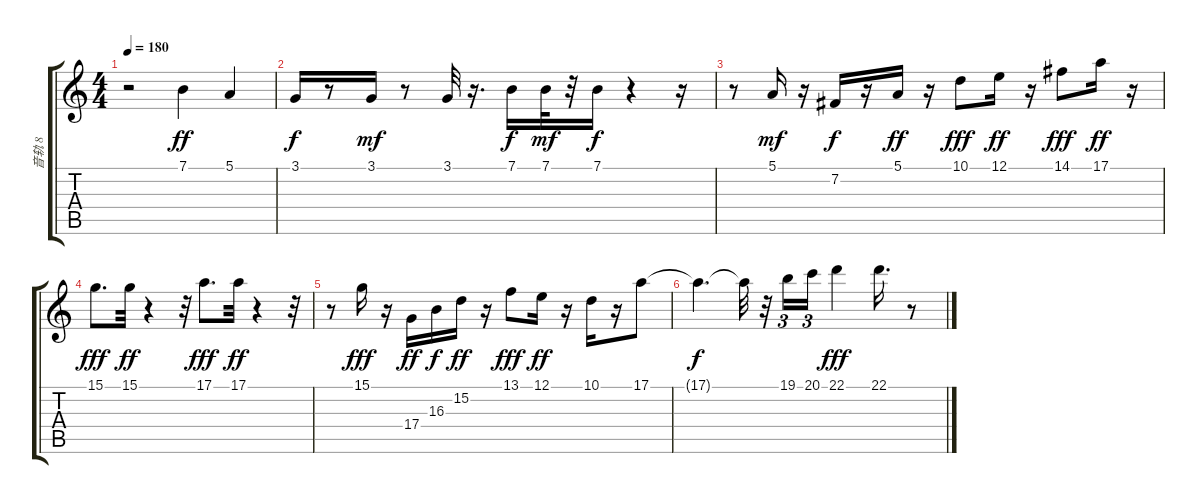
\track ("音轨 8" "音轨 8") {instrument brasssection}
\staff {score tabs}
\tuning (E4 B3 G3 D3 A2 E2) {hide}
\ts (4 4)
\tempo 180
\clef g2
\ks c
r.2{dy f} 7.1.4{dy ff} 5.1.4 |
3.1.16{dy f} r.8 3.1.16{dy mf} r.8 3.1.32 r.16{d} 7.1.16{dy f} 7.1.32{dy mf} r.32 7.1.16{dy f} r.4 r.16 |
r.8 5.1.16{dy mf} r.16 7.2.16{dy f} r.16 5.1.16{dy ff} r.16 10.1.8{dy fff} 12.1.16{dy ff} r.16 14.1.8{dy fff} 17.1.16{dy ff} r.16 |
15.1.8{d dy fff} 15.1.32{dy ff} r.4 r.32 17.1.8{d dy fff} 17.1.32{dy ff} r.4 r.32 |
r.8 15.1.16{dy fff} r.16 17.4.16{dy ff} 16.3.16{dy f} 15.2.16{dy ff} r.16 13.1.8{dy fff} 12.1.16{dy ff} r.16 10.1.16 r.16 17.1.8 |
17.1{t}.4{d dy f} 17.1{t}.32 r.32 19.1.16{tu (3 2)} 20.1.16{tu (3 2)} 22.1.4{dy fff} 22.1.16{d} r.8
